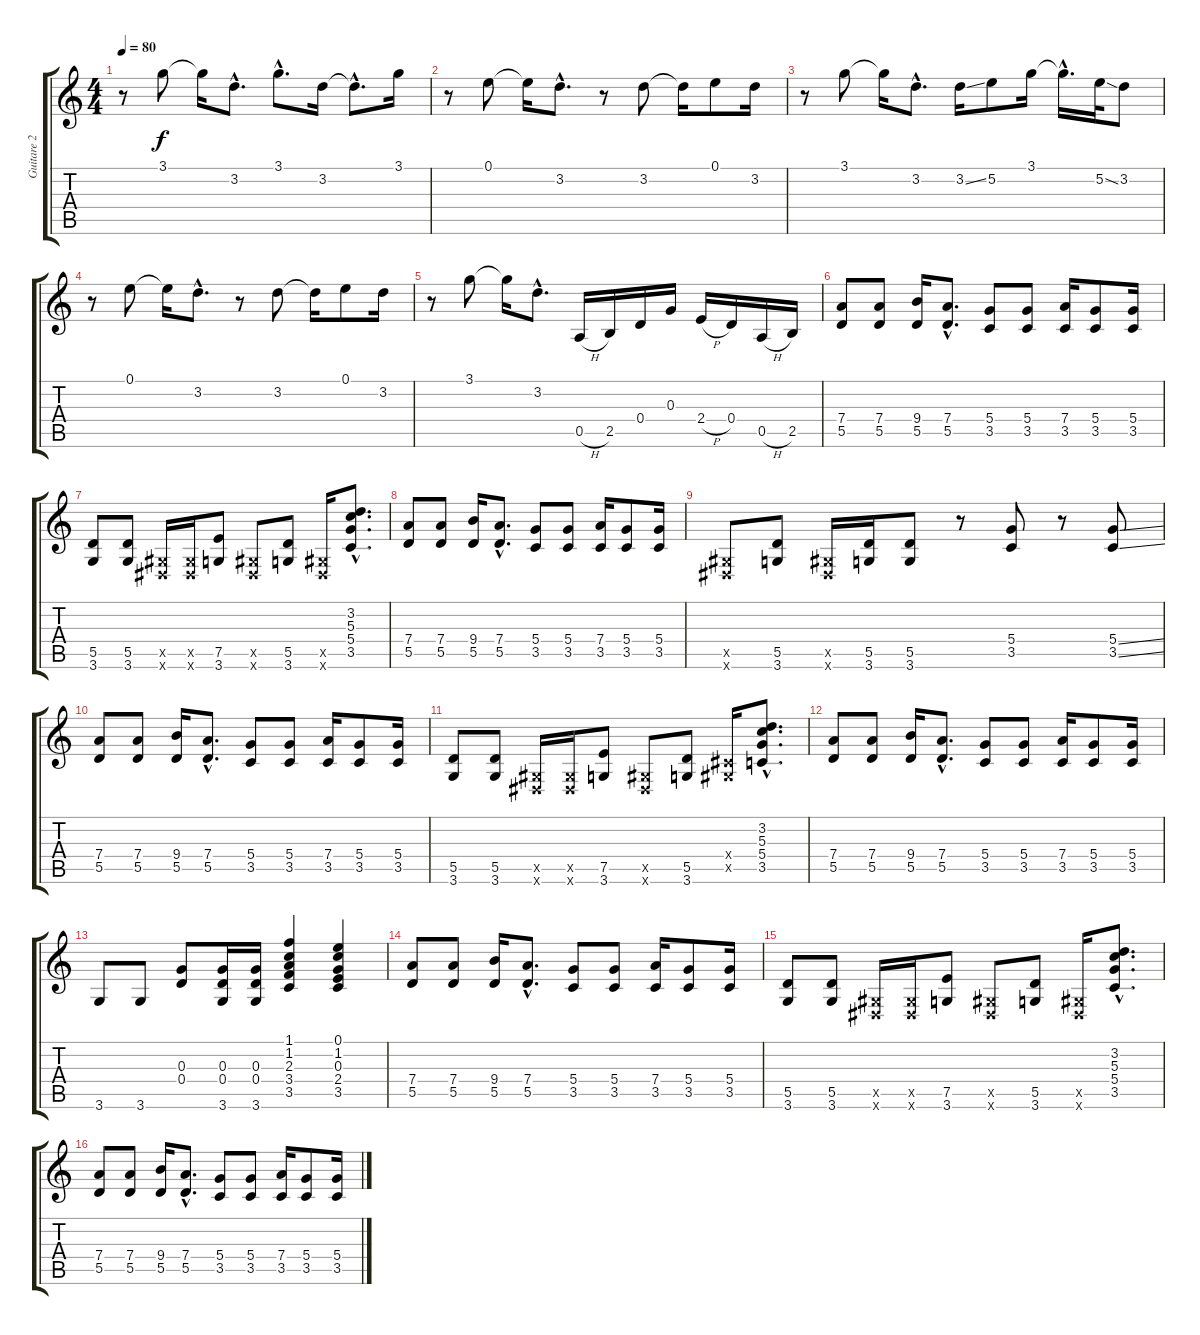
\track ("Guitare 2" "Guitare 2") {instrument distortionguitar}
\staff {score tabs}
\tuning (E4 B3 G3 D3 A2 E2) {hide}
\ts (4 4)
\tempo 80
\clef g2
\ks c
r.8{dy f} 3.1.8 3.1{t}.16 3.2{hac}.8{d} 3.1{hac}.8{d} 3.2.16 3.2{hac t}.8{d} 3.1.16 |
r.8 0.1.8 0.1{t}.16 3.2{hac}.8{d} r.8 3.2.8 3.2{t}.16 0.1.8 3.2.16 |
r.8 3.1.8 3.1{t}.16 3.2{hac}.8{d} 3.2{ss}.16 5.2.8 3.1.16 3.1{hac t}.16{d} 5.2{ss}.32 3.2.8 |
r.8 0.1.8 0.1{t}.16 3.2{hac}.8{d} r.8 3.2.8 3.2{t}.16 0.1.8 3.2.16 |
r.8 3.1.8 3.1{t}.16 3.2{hac}.8{d} 0.5{h}.16 2.5.16 0.4.16 0.3.16 2.4{h}.16 0.4.16 0.5{h}.16 2.5.16 |
(7.4 5.5).8 (7.4 5.5).8 (9.4 5.5).16 (7.4{hac} 5.5{hac}).8{d} (5.4 3.5).8 (5.4 3.5).8 (7.4 3.5).16 (5.4 3.5).8 (5.4 3.5).16 |
(5.5 3.6).8 (5.5 3.6).8 (-1.5{x} -1.6{x}).16 (-1.5{x} -1.6{x}).16 (7.5 3.6).8 (-1.5{x} -1.6{x}).8 (5.5 3.6).8 (-1.5{x} -1.6{x}).16 (3.2{hac} 5.3{hac} 5.4{hac} 3.5{hac}).8{d} |
(7.4 5.5).8 (7.4 5.5).8 (9.4 5.5).16 (7.4{hac} 5.5{hac}).8{d} (5.4 3.5).8 (5.4 3.5).8 (7.4 3.5).16 (5.4 3.5).8 (5.4 3.5).16 |
(-1.5{x} -1.6{x}).8 (5.5 3.6).8 (-1.5{x} -1.6{x}).16 (5.5 3.6).16 (5.5 3.6).8 r.8 (5.4 3.5).8 r.8 (5.4{ss} 3.5{ss}).8 |
(7.4 5.5).8 (7.4 5.5).8 (9.4 5.5).16 (7.4{hac} 5.5{hac}).8{d} (5.4 3.5).8 (5.4 3.5).8 (7.4 3.5).16 (5.4 3.5).8 (5.4 3.5).16 |
(5.5 3.6).8 (5.5 3.6).8 (-1.5{x} -1.6{x}).16 (-1.5{x} -1.6{x}).16 (7.5 3.6).8 (-1.5{x} -1.6{x}).8 (5.5 3.6).8 (-1.4{x} -1.5{x}).16 (3.2{hac} 5.3{hac} 5.4{hac} 3.5{hac}).8{d} |
(7.4 5.5).8 (7.4 5.5).8 (9.4 5.5).16 (7.4{hac} 5.5{hac}).8{d} (5.4 3.5).8 (5.4 3.5).8 (7.4 3.5).16 (5.4 3.5).8 (5.4 3.5).16 |
3.6.8 3.6.8 (0.3 0.4).8 (0.3 0.4 3.6).16 (0.3 0.4 3.6).16 (1.1 1.2 2.3 3.4 3.5).4 (0.1 1.2 0.3 2.4 3.5).4 |
(7.4 5.5).8 (7.4 5.5).8 (9.4 5.5).16 (7.4{hac} 5.5{hac}).8{d} (5.4 3.5).8 (5.4 3.5).8 (7.4 3.5).16 (5.4 3.5).8 (5.4 3.5).16 |
(5.5 3.6).8 (5.5 3.6).8 (-1.5{x} -1.6{x}).16 (-1.5{x} -1.6{x}).16 (7.5 3.6).8 (-1.5{x} -1.6{x}).8 (5.5 3.6).8 (-1.5{x} -1.6{x}).16 (3.2{hac} 5.3{hac} 5.4{hac} 3.5{hac}).8{d} |
(7.4 5.5).8 (7.4 5.5).8 (9.4 5.5).16 (7.4{hac} 5.5{hac}).8{d} (5.4 3.5).8 (5.4 3.5).8 (7.4 3.5).16 (5.4 3.5).8 (5.4 3.5).16
